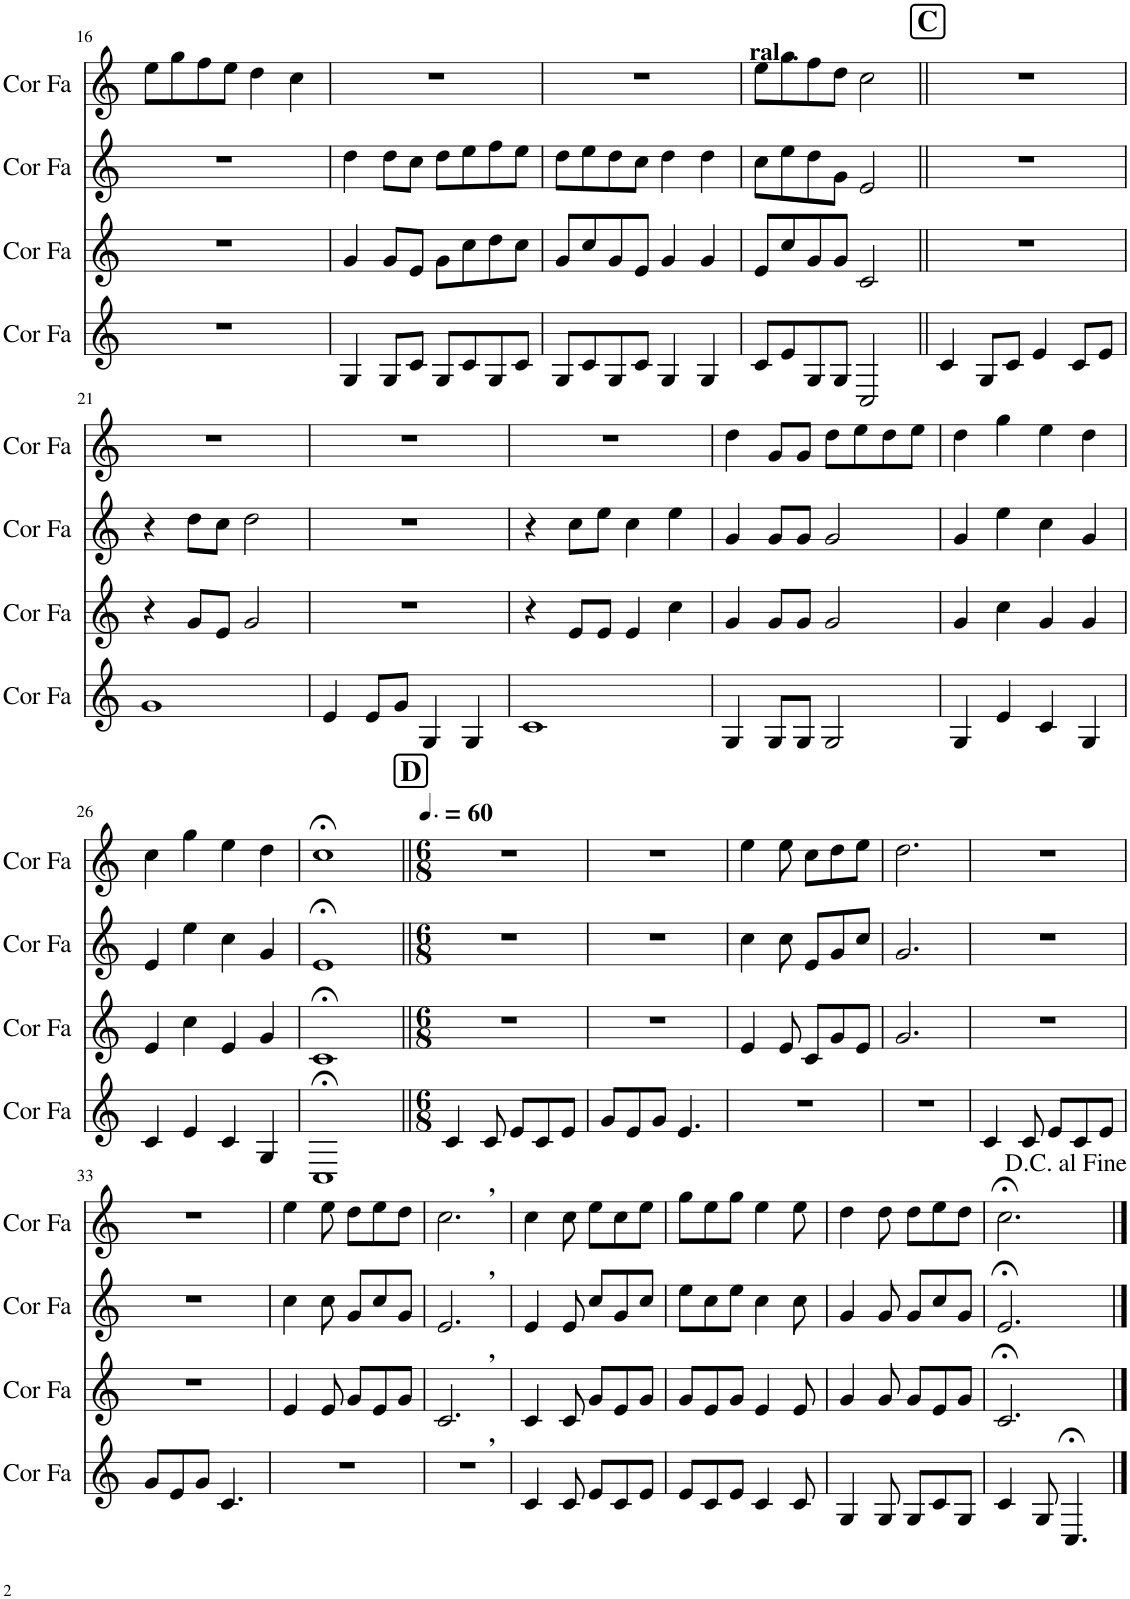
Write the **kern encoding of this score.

**kern	**kern	**kern	**kern
*part4	*part3	*part2	*part1
*staff4	*staff3	*staff2	*staff1
*I"Cor en Fa	*I"Cor en Fa	*I"Cor en Fa	*I"Cor en Fa
*I'Cor Fa	*I'Cor Fa	*I'Cor Fa	*I'Cor Fa
!!LO:PB:g=z
*clefG2	*clefG2	*clefG2	*clefG2
*Trd4c7	*Trd4c7	*Trd4c7	*Trd4c7
*k[]	*k[]	*k[]	*k[]
*M4/4	*M4/4	*M4/4	*M4/4
=16	=16	=16	=16
1r	1r	1r	8ee\L
.	.	.	8gg\
.	.	.	8ff\
.	.	.	8ee\J
.	.	.	4dd\
.	.	.	4cc\
=17	=17	=17	=17
4G/	4g/	4dd\	1r
8G/L	8g/L	8dd\L	.
8c/J	8e/J	8cc\J	.
8G/L	8g\L	8dd\L	.
8c/	8cc\	8ee\	.
8G/	8dd\	8ff\	.
8c/J	8cc\J	8ee\J	.
=18	=18	=18	=18
8G/L	8g/L	8dd\L	1r
8c/	8cc/	8ee\	.
8G/	8g/	8dd\	.
8c/J	8e/J	8cc\J	.
4G/	4g/	4dd\	.
4G/	4g/	4dd\	.
=19	=19	=19	=19
!	!	!	!LO:TX:a:B:t=ral...
8c/L	8e/L	8cc\L	8ee\L
8e/	8cc/	8ee\	8gg\
8G/	8g/	8dd\	8ff\
8G/J	8g/J	8g\J	8dd\J
2C/	2c/	2e/	2cc\
!!LO:REH:place=s1:a:B:cj:fs=14:t=C
=20||	=20||	=20||	=20||
4c/	1r	1r	1r
8G/L	.	.	.
8c/J	.	.	.
4e/	.	.	.
8c/L	.	.	.
8e/J	.	.	.
!!LO:LB:g=z
=21	=21	=21	=21
1g	4r	4r	1r
.	8g/L	8dd\L	.
.	8e/J	8cc\J	.
.	2g/	2dd\	.
=22	=22	=22	=22
4e/	1r	1r	1r
8e/L	.	.	.
8g/J	.	.	.
4G/	.	.	.
4G/	.	.	.
=23	=23	=23	=23
1c	4r	4r	1r
.	8e/L	8cc\L	.
.	8e/J	8ee\J	.
.	4e/	4cc\	.
.	4cc\	4ee\	.
=24	=24	=24	=24
4G/	4g/	4g/	4dd\
8G/L	8g/L	8g/L	8g/L
8G/J	8g/J	8g/J	8g/J
2G/	2g/	2g/	8dd\L
.	.	.	8ee\
.	.	.	8dd\
.	.	.	8ee\J
=25	=25	=25	=25
4G/	4g/	4g/	4dd\
4e/	4cc\	4ee\	4gg\
4c/	4g/	4cc\	4ee\
4G/	4g/	4g/	4dd\
!!LO:LB:g=z
=26	=26	=26	=26
4c/	4e/	4e/	4cc\
4e/	4cc\	4ee\	4gg\
4c/	4e/	4cc\	4ee\
4G/	4g/	4g/	4dd\
=27	=27	=27	=27
1C;<	1c;<	1e;<	1cc;<
=28||	=28||	=28||	=28||
!!LO:REH:place=s1:a:B:cj:fs=14:t=D
*M6/8	*M6/8	*M6/8	*M6/8
*	*	*	*MM90
4c/	2.r	2.r	2.r
8c/	.	.	.
8e/L	.	.	.
8c/	.	.	.
8e/J	.	.	.
=29	=29	=29	=29
8g/L	2.r	2.r	2.r
8e/	.	.	.
8g/J	.	.	.
4.e/	.	.	.
=30	=30	=30	=30
2.r	4e/	4cc\	4ee\
.	8e/	8cc\	8ee\
.	8c/L	8e/L	8cc\L
.	8g/	8g/	8dd\
.	8e/J	8cc/J	8ee\J
=31	=31	=31	=31
2.r	2.g/	2.g/	2.dd\
=32	=32	=32	=32
4c/	2.r	2.r	2.r
8c/	.	.	.
8e/L	.	.	.
8c/	.	.	.
8e/J	.	.	.
!!LO:LB:g=z
=33	=33	=33	=33
8g/L	2.r	2.r	2.r
8e/	.	.	.
8g/J	.	.	.
4.c/	.	.	.
=34	=34	=34	=34
2.r	4e/	4cc\	4ee\
.	8e/	8cc\	8ee\
.	8g/L	8g/L	8dd\L
.	8e/	8cc/	8ee\
.	8g/J	8g/J	8dd\J
=35	=35	=35	=35
!	!	!	!LO:TX:a:B:t=,
!	!	!LO:TX:a:B:t=,	!
!	!LO:TX:a:B:t=,	!	!
!LO:TX:a:B:t=,	!	!	!
2.r	2.c/	2.e/	2.cc\
=36	=36	=36	=36
4c/	4c/	4e/	4cc\
8c/	8c/	8e/	8cc\
8e/L	8g/L	8cc/L	8ee\L
8c/	8e/	8g/	8cc\
8e/J	8g/J	8cc/J	8ee\J
=37	=37	=37	=37
8e/L	8g/L	8ee\L	8gg\L
8c/	8e/	8cc\	8ee\
8e/J	8g/J	8ee\J	8gg\J
4c/	4e/	4cc\	4ee\
8c/	8e/	8cc\	8ee\
=38	=38	=38	=38
4G/	4g/	4g/	4dd\
8G/	8g/	8g/	8dd\
8G/L	8g/L	8g/L	8dd\L
8c/	8e/	8cc/	8ee\
8G/J	8g/J	8g/J	8dd\J
=39	=39	=39	=39
4c/	2.c;</	2.e;</	2.cc;<\
8G/	.	.	.
4.C;</	.	.	.
==	==	==	==
*-	*-	*-	*-
